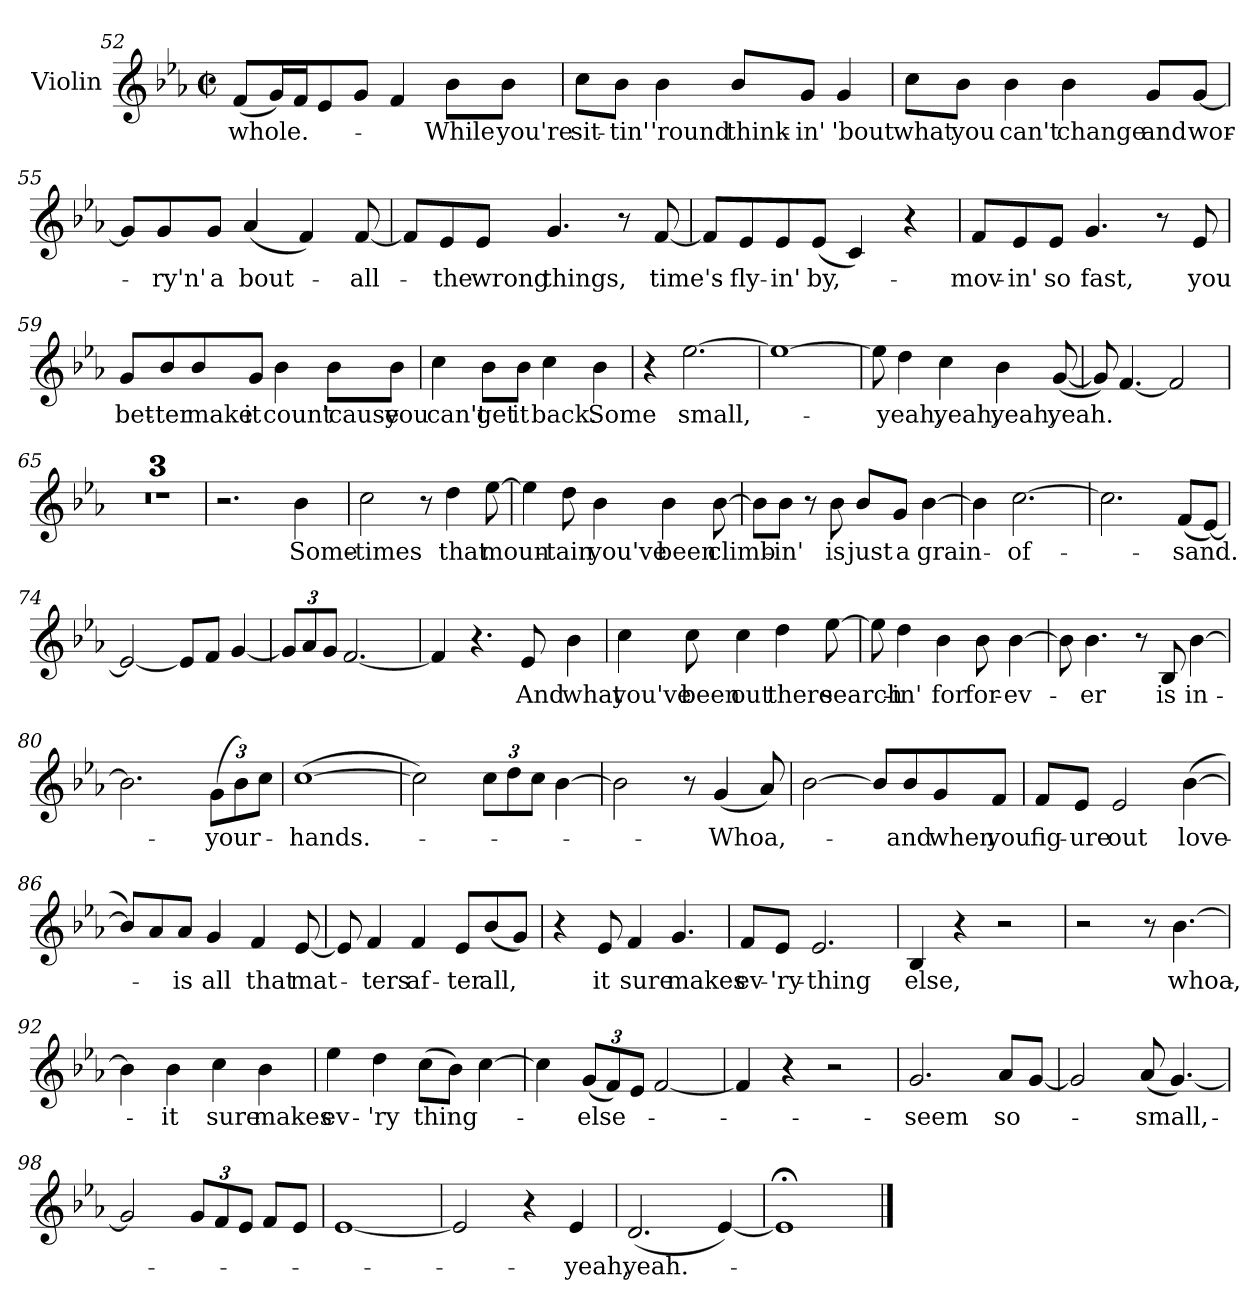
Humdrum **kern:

**kern	**text
*part1	*part1
*staff1	*staff1
*I"Violin	*
*I'Vln	*
!!LO:PB:g=z
*clefG2	*
*k[b-e-a-]	*
*E-:	*
*M2/2	*
*met(c|)	*
=52	=52
(8f/L	-whole.-
16g/L)	.
16f/J	.
8e-/	.
8g/J	.
4f/	.
8b-\L	-While
8b-\J	you're
=53	=53
8cc\L	sit-
8b-\J	-tin'
4b-\	'round
8b-/L	think-
8g/J	-in'
4g/	'bout
=54	=54
8cc\L	what
8b-\J	you
4b-\	can't
4b-\	change
8g/L	and
[8g/J	wor-
!!LO:LB:g=z
=55	=55
8g/L]	.
8g/	-ry'n'
8g/J	a
(4a-/	bout-
4f/)	.
[8f/	-all-
=56	=56
8f/L]	.
8e-/	-the
8e-/J	wrong
4.g/	things,
8r	.
[8f/	time's-
=57	=57
8f/L]	.
8e-/	-fly-
8e-/	-in'
(8e-/J	by,-
4c/)	.
4r	.
=58	=58
8f/L	-mov-
8e-/	-in'
8e-/J	so
4.g/	fast,
8r	.
8e-/	you
!!LO:LB:g=z
=59	=59
8g/L	bet-
8b-/	-ter
8b-/	make
8g/J	it
4b-\	count
8b-\L	'cause
8b-\J	you
=60	=60
4cc\	can't
8b-\L	get
8b-\J	it
4cc\	back.
4b-\	Some
!!LO:LB:g=z
=61	=61
4r	.
[2.ee-\	small,-
=62	=62
1ee-_	.
=63	=63
8ee-\]	.
4dd\	-yeah,
4cc\	yeah,
4b-\	yeah,
([8g/	yeah.
=64	=64
8g/])	.
[4.f/	.
2f/]	.
=65	=65
1r	.
=66	=66
1r	.
=67	=67
1r	.
=68	=68
2.r	.
4b-\	Some-
=69	=69
2cc\	-times
8r	.
4dd\	that
[8ee-\	moun-
!!LO:LB:g=z
=70	=70
4ee-\]	.
8dd\	-tain
4b-\	you've
4b-\	been
[8b-\	climb-
=71	=71
8b-\L]	.
8b-\J	-in'
8r	.
8b-\	is
8b-/L	just
8g/J	a
[4b-\	grain-
=72	=72
4b-\]	.
[2.cc\	-of-
=73	=73
2.cc\]	.
(8f/L	-sand.
[8e-/J)	.
=74	=74
2e-/_	.
8e-/L]	.
8f/J	.
[4g/	.
=75	=75
*Xbrackettup	*
12g/L]	.
12a-/	.
12g/J	.
[2.f/	.
!!LO:LB:g=z
=76	=76
4f/]	.
4.r	.
8e-/	And
4b-\	what
=77	=77
4cc\	you've
8cc\	been
4cc\	out
4dd\	there
[8ee-\	search-
=78	=78
8ee-\]	.
4dd\	-in'
4b-\	for
8b-\	for-
[4b-\	-ev-
=79	=79
8b-\]	.
4.b-\	-er
8r	.
8B-/	is
[4b-\	in-
=80	=80
2.b-\]	.
(12g\L	-your-
12b-\)	.
12cc\J	.
!!LO:LB:g=z
=81	=81
([1cc	-hands.-
=82	=82
2cc\])	.
12cc\L	.
12dd\	.
12cc\J	.
[4b-\	.
=83	=83
2b-\]	.
8r	.
(4g/	-Whoa,-
8a-/)	.
=84	=84
[2b-\	.
8b-/L]	.
8b-/	-and
8g/	when
8f/J	you
=85	=85
8f/L	fig-
8e-/J	-ure
2e-/	out
([4b-\	love-
=86	=86
8b-/L])	.
8a-/	.
8a-/J	-is
4g/	all
4f/	that
[8e-/	mat-
!!LO:LB:g=z
=87	=87
8e-/]	.
4f/	-ters
4f/	af-
8e-/L	-ter
(8b-/	all,
8g/J)	.
=88	=88
4r	.
8e-/	it
4f/	sure
4.g/	makes
=89	=89
8f/L	ev-
8e-/J	-'ry-
2.e-/	-thing
=90	=90
4B-/	else,
4r	.
2r	.
=91	=91
2r	.
8r	.
[4.b-\	whoa,-
=92	=92
4b-\]	.
4b-\	-it
4cc\	sure
4b-\	makes
!!LO:LB:g=z
=93	=93
4ee-\	ev-
4dd\	-'ry
(8cc\L	thing-
8b-\J)	.
[4cc\	.
=94	=94
4cc\]	.
(12g/L	-else-
12f/)	.
12e-/J	.
[2f/	.
=95	=95
4f/]	.
4r	.
2r	.
=96	=96
2.g/	-seem
8a-/L	so-
[8g/J	.
!!LO:LB:g=z
=97	=97
2g/]	.
(8a-/	-small,-
[4.g/)	.
=98	=98
2g/]	.
12g/L	.
12f/	.
12e-/J	.
8f/L	.
8e-/J	.
=99	=99
[1e-	.
=100	=100
2e-/]	.
4r	.
4e-/	-yeah,
=101	=101
(2.d/	yeah.-
[4e-/)	.
=102	=102
1e-;<]	.
==	==
*-	*-
